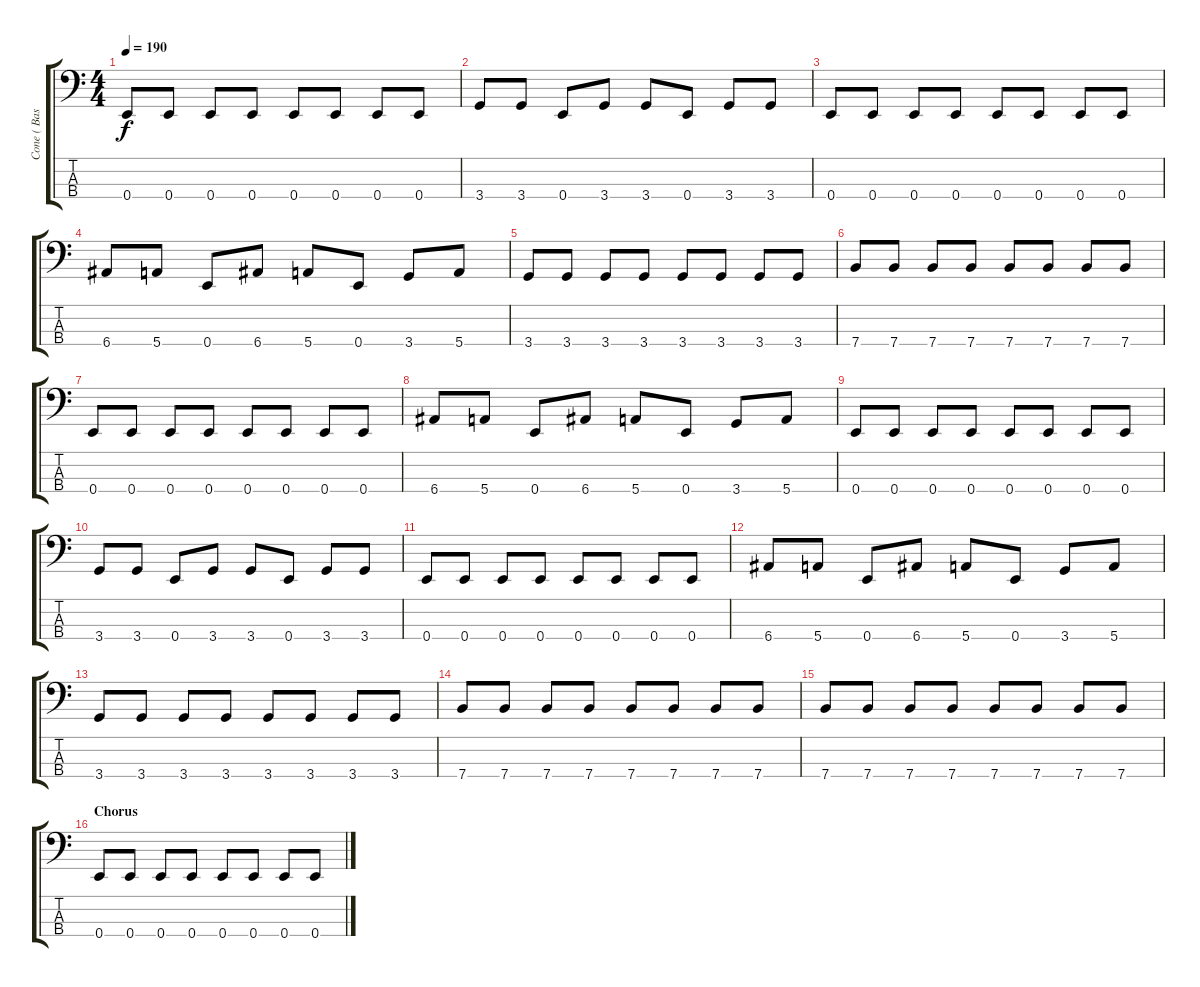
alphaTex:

\track ("Cone ( Bass )" "Cone ( Bas") {instrument electricbassfinger}
\staff {score tabs}
\tuning (G2 D2 A1 E1) {hide}
\ts (4 4)
\tempo 190
\clef f4
\ks c
0.4.8{dy f} 0.4.8 0.4.8 0.4.8 0.4.8 0.4.8 0.4.8 0.4.8 |
3.4.8 3.4.8 0.4.8 3.4.8 3.4.8 0.4.8 3.4.8 3.4.8 |
0.4.8 0.4.8 0.4.8 0.4.8 0.4.8 0.4.8 0.4.8 0.4.8 |
6.4.8 5.4.8 0.4.8 6.4.8 5.4.8 0.4.8 3.4.8 5.4.8 |
3.4.8 3.4.8 3.4.8 3.4.8 3.4.8 3.4.8 3.4.8 3.4.8 |
7.4.8 7.4.8 7.4.8 7.4.8 7.4.8 7.4.8 7.4.8 7.4.8 |
0.4.8 0.4.8 0.4.8 0.4.8 0.4.8 0.4.8 0.4.8 0.4.8 |
6.4.8 5.4.8 0.4.8 6.4.8 5.4.8 0.4.8 3.4.8 5.4.8 |
0.4.8 0.4.8 0.4.8 0.4.8 0.4.8 0.4.8 0.4.8 0.4.8 |
3.4.8 3.4.8 0.4.8 3.4.8 3.4.8 0.4.8 3.4.8 3.4.8 |
0.4.8 0.4.8 0.4.8 0.4.8 0.4.8 0.4.8 0.4.8 0.4.8 |
6.4.8 5.4.8 0.4.8 6.4.8 5.4.8 0.4.8 3.4.8 5.4.8 |
3.4.8 3.4.8 3.4.8 3.4.8 3.4.8 3.4.8 3.4.8 3.4.8 |
7.4.8 7.4.8 7.4.8 7.4.8 7.4.8 7.4.8 7.4.8 7.4.8 |
7.4.8 7.4.8 7.4.8 7.4.8 7.4.8 7.4.8 7.4.8 7.4.8 |
\section ("" "Chorus")
0.4.8 0.4.8 0.4.8 0.4.8 0.4.8 0.4.8 0.4.8 0.4.8
